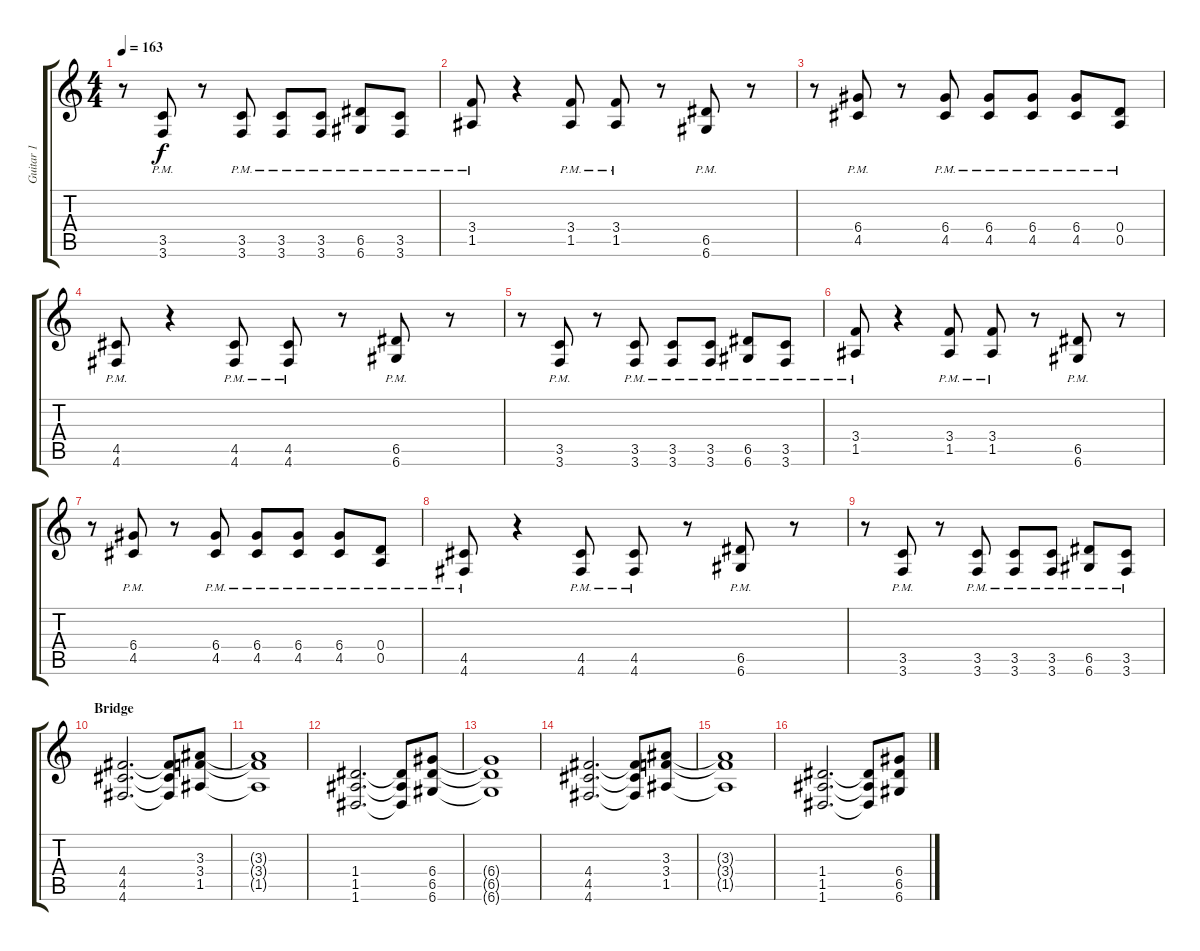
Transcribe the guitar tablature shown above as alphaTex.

\track ("Guitar 1" "Guitar 1") {instrument distortionguitar}
\staff {score tabs}
\tuning (E4 B3 G3 D3 A2 D2) {hide}
\ts (4 4)
\tempo 163
\clef g2
\ks c
r.8{dy f} (3.5{pm} 3.6{pm}).8 r.8 (3.5{pm} 3.6{pm}).8 (3.5{pm} 3.6{pm}).8 (3.5{pm} 3.6{pm}).8 (6.5{pm} 6.6{pm}).8 (3.5{pm} 3.6{pm}).8 |
(3.4{pm} 1.5{pm}).8 r.4 (3.4{pm} 1.5{pm}).8 (3.4{pm} 1.5{pm}).8 r.8 (6.5{pm} 6.6{pm}).8 r.8 |
r.8 (6.4{pm} 4.5{pm}).8 r.8 (6.4{pm} 4.5{pm}).8 (6.4{pm} 4.5{pm}).8 (6.4{pm} 4.5{pm}).8 (6.4{pm} 4.5{pm}).8 (0.4{pm} 0.5{pm}).8 |
(4.5{pm} 4.6{pm}).8 r.4 (4.5{pm} 4.6{pm}).8 (4.5{pm} 4.6{pm}).8 r.8 (6.5{pm} 6.6{pm}).8 r.8 |
r.8 (3.5{pm} 3.6{pm}).8 r.8 (3.5{pm} 3.6{pm}).8 (3.5{pm} 3.6{pm}).8 (3.5{pm} 3.6{pm}).8 (6.5{pm} 6.6{pm}).8 (3.5{pm} 3.6{pm}).8 |
(3.4{pm} 1.5{pm}).8 r.4 (3.4{pm} 1.5{pm}).8 (3.4{pm} 1.5{pm}).8 r.8 (6.5{pm} 6.6{pm}).8 r.8 |
r.8 (6.4{pm} 4.5{pm}).8 r.8 (6.4{pm} 4.5{pm}).8 (6.4{pm} 4.5{pm}).8 (6.4{pm} 4.5{pm}).8 (6.4{pm} 4.5{pm}).8 (0.4{pm} 0.5{pm}).8 |
(4.5{pm} 4.6{pm}).8 r.4 (4.5{pm} 4.6{pm}).8 (4.5{pm} 4.6{pm}).8 r.8 (6.5{pm} 6.6{pm}).8 r.8 |
r.8 (3.5{pm} 3.6{pm}).8 r.8 (3.5{pm} 3.6{pm}).8 (3.5{pm} 3.6{pm}).8 (3.5{pm} 3.6{pm}).8 (6.5{pm} 6.6{pm}).8 (3.5{pm} 3.6{pm}).8 |
\section ("" "Bridge")
(4.4 4.5 4.6).2{d} (4.4{t} 4.5{t} 4.6{t}).8 (3.3 3.4 1.5).8 |
(3.3{t} 3.4{t} 1.5{t}).1 |
(1.4 1.5 1.6).2{d} (1.4{t} 1.5{t} 1.6{t}).8 (6.4 6.5 6.6).8 |
(6.4{t} 6.5{t} 6.6{t}).1 |
(4.4 4.5 4.6).2{d} (4.4{t} 4.5{t} 4.6{t}).8 (3.3 3.4 1.5).8 |
(3.3{t} 3.4{t} 1.5{t}).1 |
(1.4 1.5 1.6).2{d} (1.4{t} 1.5{t} 1.6{t}).8 (6.4 6.5 6.6).8
